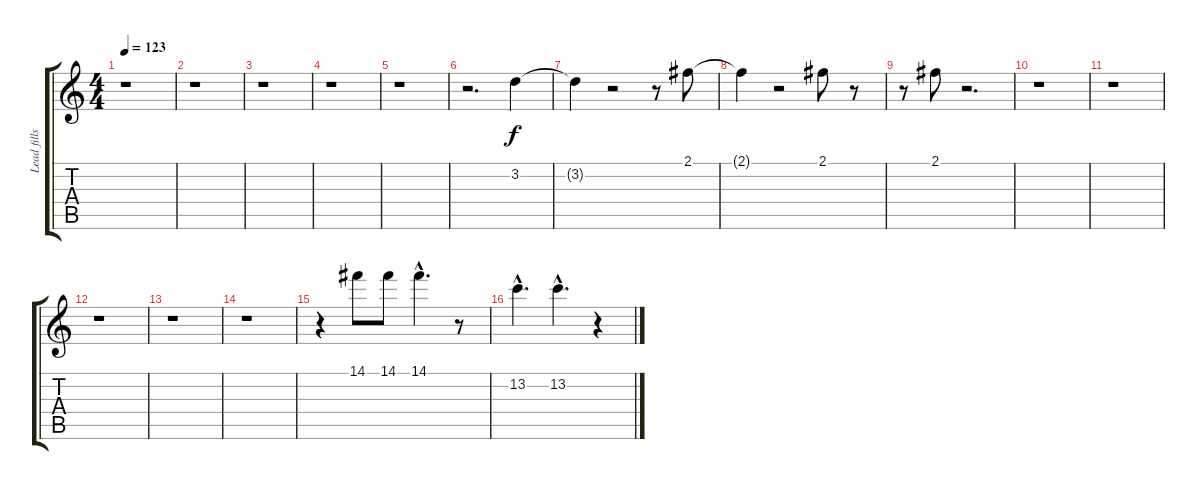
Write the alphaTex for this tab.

\track ("Lead fills 2 (P/Shift)" "Lead fills") {instrument overdrivenguitar}
\staff {score tabs}
\tuning (E4 B3 G3 D3 A2 E2) {hide}
\ts (4 4)
\tempo 123
\clef g2
\ks c
r.1{dy f} |
r.1 |
r.1 |
r.1 |
r.1 |
r.2{d} 3.2.4 |
3.2{t}.4 r.2 r.8 2.1.8 |
2.1{t}.4 r.2 2.1.8 r.8 |
r.8 2.1.8 r.2{d} |
r.1 |
r.1 |
r.1 |
r.1 |
r.1 |
r.4 14.1.8 14.1.8 14.1{hac}.4{d} r.8 |
13.2{hac}.4{d} 13.2{hac}.4{d} r.4
